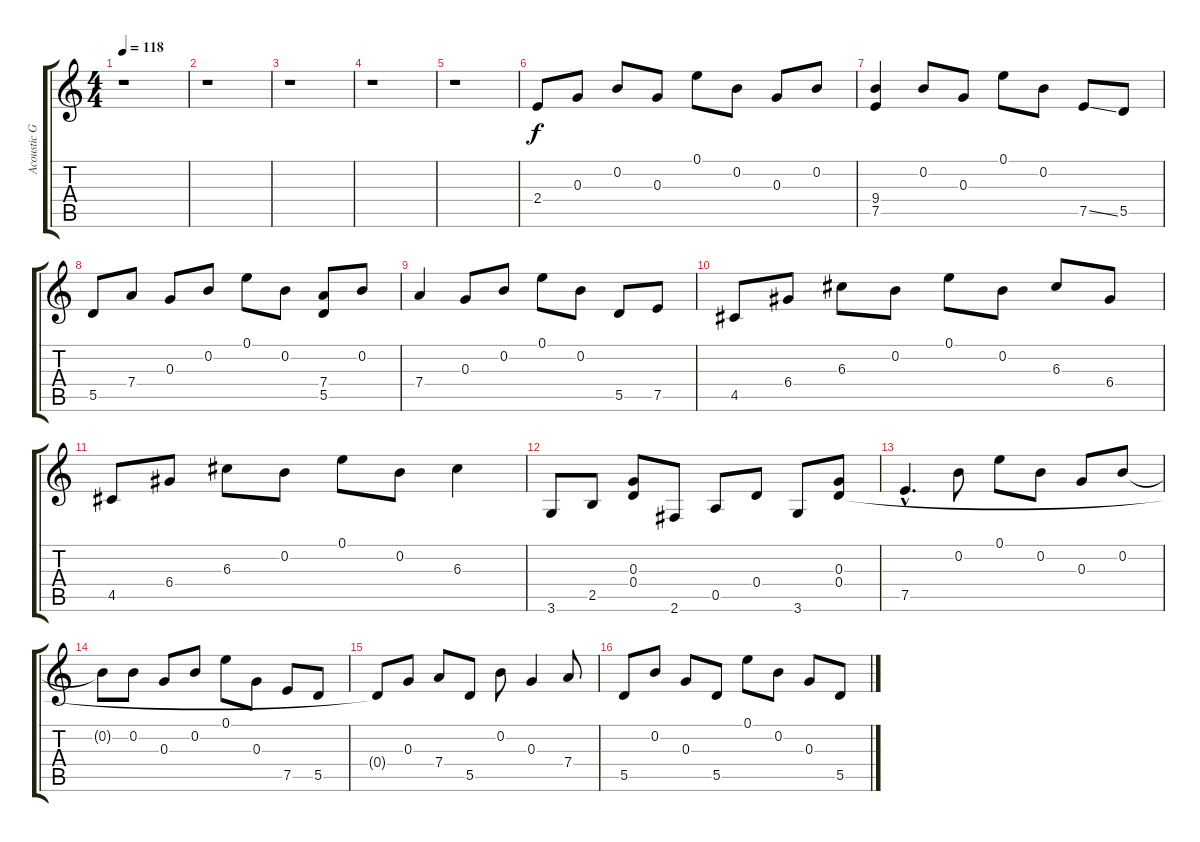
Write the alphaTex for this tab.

\track ("Acoustic Guitar" "Acoustic G") {instrument acousticguitarsteel}
\staff {score tabs}
\tuning (E4 B3 G3 D3 A2 E2) {hide}
\ts (4 4)
\tempo 118
\clef g2
\ks c
r.1{dy f} |
r.1 |
r.1 |
r.1 |
r.1 |
2.4.8{instrument acousticguitarsteel} 0.3.8 0.2.8 0.3.8 0.1.8 0.2.8 0.3.8 0.2.8 |
(9.4 7.5).4 0.2.8 0.3.8 0.1.8 0.2.8 7.5{ss}.8 5.5.8 |
5.5.8 7.4.8 0.3.8 0.2.8 0.1.8 0.2.8 (7.4 5.5).8 0.2.8 |
7.4.4 0.3.8 0.2.8 0.1.8 0.2.8 5.5.8 7.5.8 |
4.5.8 6.4.8 6.3.8 0.2.8 0.1.8 0.2.8 6.3.8 6.4.8 |
4.5.8 6.4.8 6.3.8 0.2.8 0.1.8 0.2.8 6.3.4 |
3.6.8 2.5.8 (0.3 0.4).8 2.6.8 0.5.8 0.4.8 3.6.8 (0.3 0.4).8 |
7.5{hac}.4{d} 0.2.8 0.1.8 0.2.8 0.3.8 0.2.8 |
0.2{t}.8 0.2.8 0.3.8 0.2.8 0.1.8 0.3.8 7.5.8 5.5.8 |
0.4{t}.8 0.3.8 7.4.8 5.5.8 0.2.8 0.3.4 7.4.8 |
5.5.8 0.2.8 0.3.8 5.5.8 0.1.8 0.2.8 0.3.8 5.5.8
